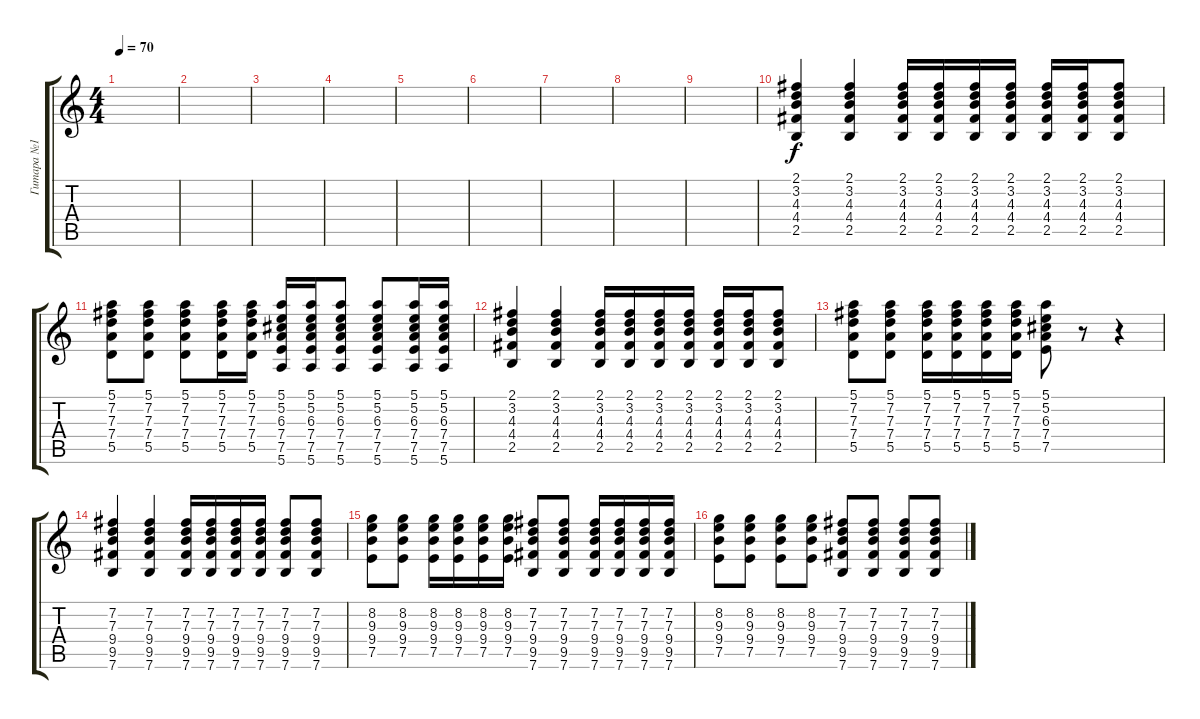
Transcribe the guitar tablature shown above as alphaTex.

\track ("Гитара №1" "Гитара №1") {instrument distortionguitar}
\staff {score tabs}
\tuning (E4 B3 G3 D3 A2 E2) {hide}
\ts (4 4)
\tempo 70
\clef g2
\ks c
|
|
|
|
|
|
|
|
|
(2.1 3.2 4.3 4.4 2.5).4 (2.1 3.2 4.3 4.4 2.5).4 (2.1 3.2 4.3 4.4 2.5).16 (2.1 3.2 4.3 4.4 2.5).16 (2.1 3.2 4.3 4.4 2.5).16 (2.1 3.2 4.3 4.4 2.5).16 (2.1 3.2 4.3 4.4 2.5).16 (2.1 3.2 4.3 4.4 2.5).16 (2.1 3.2 4.3 4.4 2.5).8 |
(5.1 7.2 7.3 7.4 5.5).8 (5.1 7.2 7.3 7.4 5.5).8 (5.1 7.2 7.3 7.4 5.5).8 (5.1 7.2 7.3 7.4 5.5).16 (5.1 7.2 7.3 7.4 5.5).16 (5.1 5.2 6.3 7.4 7.5 5.6).16 (5.1 5.2 6.3 7.4 7.5 5.6).16 (5.1 5.2 6.3 7.4 7.5 5.6).8 (5.1 5.2 6.3 7.4 7.5 5.6).8 (5.1 5.2 6.3 7.4 7.5 5.6).16 (5.1 5.2 6.3 7.4 7.5 5.6).16 |
(2.1 3.2 4.3 4.4 2.5).4 (2.1 3.2 4.3 4.4 2.5).4 (2.1 3.2 4.3 4.4 2.5).16 (2.1 3.2 4.3 4.4 2.5).16 (2.1 3.2 4.3 4.4 2.5).16 (2.1 3.2 4.3 4.4 2.5).16 (2.1 3.2 4.3 4.4 2.5).16 (2.1 3.2 4.3 4.4 2.5).16 (2.1 3.2 4.3 4.4 2.5).8 |
(5.1 7.2 7.3 7.4 5.5).8 (5.1 7.2 7.3 7.4 5.5).8 (5.1 7.2 7.3 7.4 5.5).16 (5.1 7.2 7.3 7.4 5.5).16 (5.1 7.2 7.3 7.4 5.5).16 (5.1 7.2 7.3 7.4 5.5).16 (5.1 5.2 6.3 7.4 7.5).8 r.8 r.4 |
(7.2 7.3 9.4 9.5 7.6).4 (7.2 7.3 9.4 9.5 7.6).4 (7.2 7.3 9.4 9.5 7.6).16 (7.2 7.3 9.4 9.5 7.6).16 (7.2 7.3 9.4 9.5 7.6).16 (7.2 7.3 9.4 9.5 7.6).16 (7.2 7.3 9.4 9.5 7.6).8 (7.2 7.3 9.4 9.5 7.6).8 |
(8.2 9.3 9.4 7.5).8 (8.2 9.3 9.4 7.5).8 (8.2 9.3 9.4 7.5).16 (8.2 9.3 9.4 7.5).16 (8.2 9.3 9.4 7.5).16 (8.2 9.3 9.4 7.5).16 (7.2 7.3 9.4 9.5 7.6).8 (7.2 7.3 9.4 9.5 7.6).8 (7.2 7.3 9.4 9.5 7.6).16 (7.2 7.3 9.4 9.5 7.6).16 (7.2 7.3 9.4 9.5 7.6).16 (7.2 7.3 9.4 9.5 7.6).16 |
(8.2 9.3 9.4 7.5).8 (8.2 9.3 9.4 7.5).8 (8.2 9.3 9.4 7.5).8 (8.2 9.3 9.4 7.5).8 (7.2 7.3 9.4 9.5 7.6).8 (7.2 7.3 9.4 9.5 7.6).8 (7.2 7.3 9.4 9.5 7.6).8 (7.2 7.3 9.4 9.5 7.6).8
